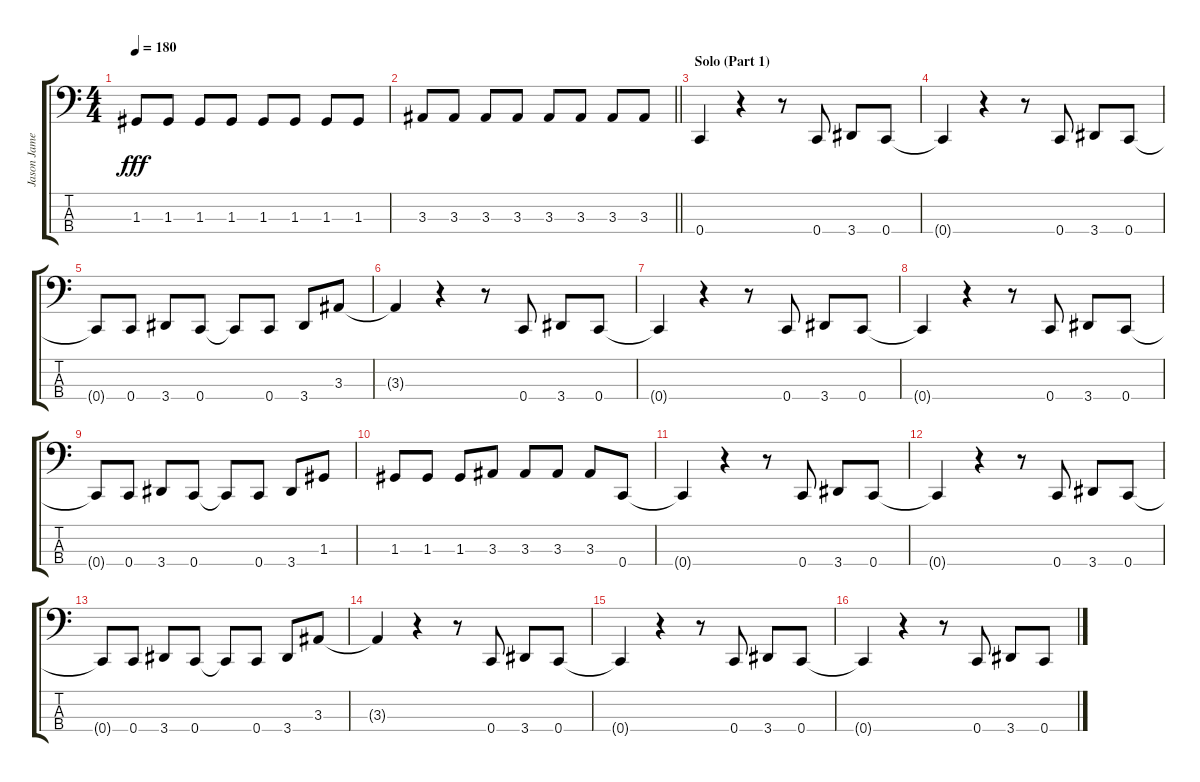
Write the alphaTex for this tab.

\track ("Jason James" "Jason Jame") {instrument electricbasspick}
\staff {score tabs}
\tuning (F2 C2 G1 C1) {hide}
\ts (4 4)
\tempo 180
\clef f4
\ks c
1.3.8{dy fff} 1.3.8 1.3.8 1.3.8 1.3.8 1.3.8 1.3.8 1.3.8 |
\barLineRight lightlight
3.3.8 3.3.8 3.3.8 3.3.8 3.3.8 3.3.8 3.3.8 3.3.8 |
\section ("" "Solo (Part 1)")
0.4.4 r.4 r.8 0.4.8 3.4.8 0.4.8 |
0.4{t}.4 r.4 r.8 0.4.8 3.4.8 0.4.8 |
0.4{t}.8 0.4.8 3.4.8 0.4.8 0.4{t}.8 0.4.8 3.4.8 3.3.8 |
3.3{t}.4 r.4 r.8 0.4.8 3.4.8 0.4.8 |
0.4{t}.4 r.4 r.8 0.4.8 3.4.8 0.4.8 |
0.4{t}.4 r.4 r.8 0.4.8 3.4.8 0.4.8 |
0.4{t}.8 0.4.8 3.4.8 0.4.8 0.4{t}.8 0.4.8 3.4.8 1.3.8 |
1.3.8 1.3.8 1.3.8 3.3.8 3.3.8 3.3.8 3.3.8 0.4.8 |
0.4{t}.4 r.4 r.8 0.4.8 3.4.8 0.4.8 |
0.4{t}.4 r.4 r.8 0.4.8 3.4.8 0.4.8 |
0.4{t}.8 0.4.8 3.4.8 0.4.8 0.4{t}.8 0.4.8 3.4.8 3.3.8 |
3.3{t}.4 r.4 r.8 0.4.8 3.4.8 0.4.8 |
0.4{t}.4 r.4 r.8 0.4.8 3.4.8 0.4.8 |
0.4{t}.4 r.4 r.8 0.4.8 3.4.8 0.4.8
